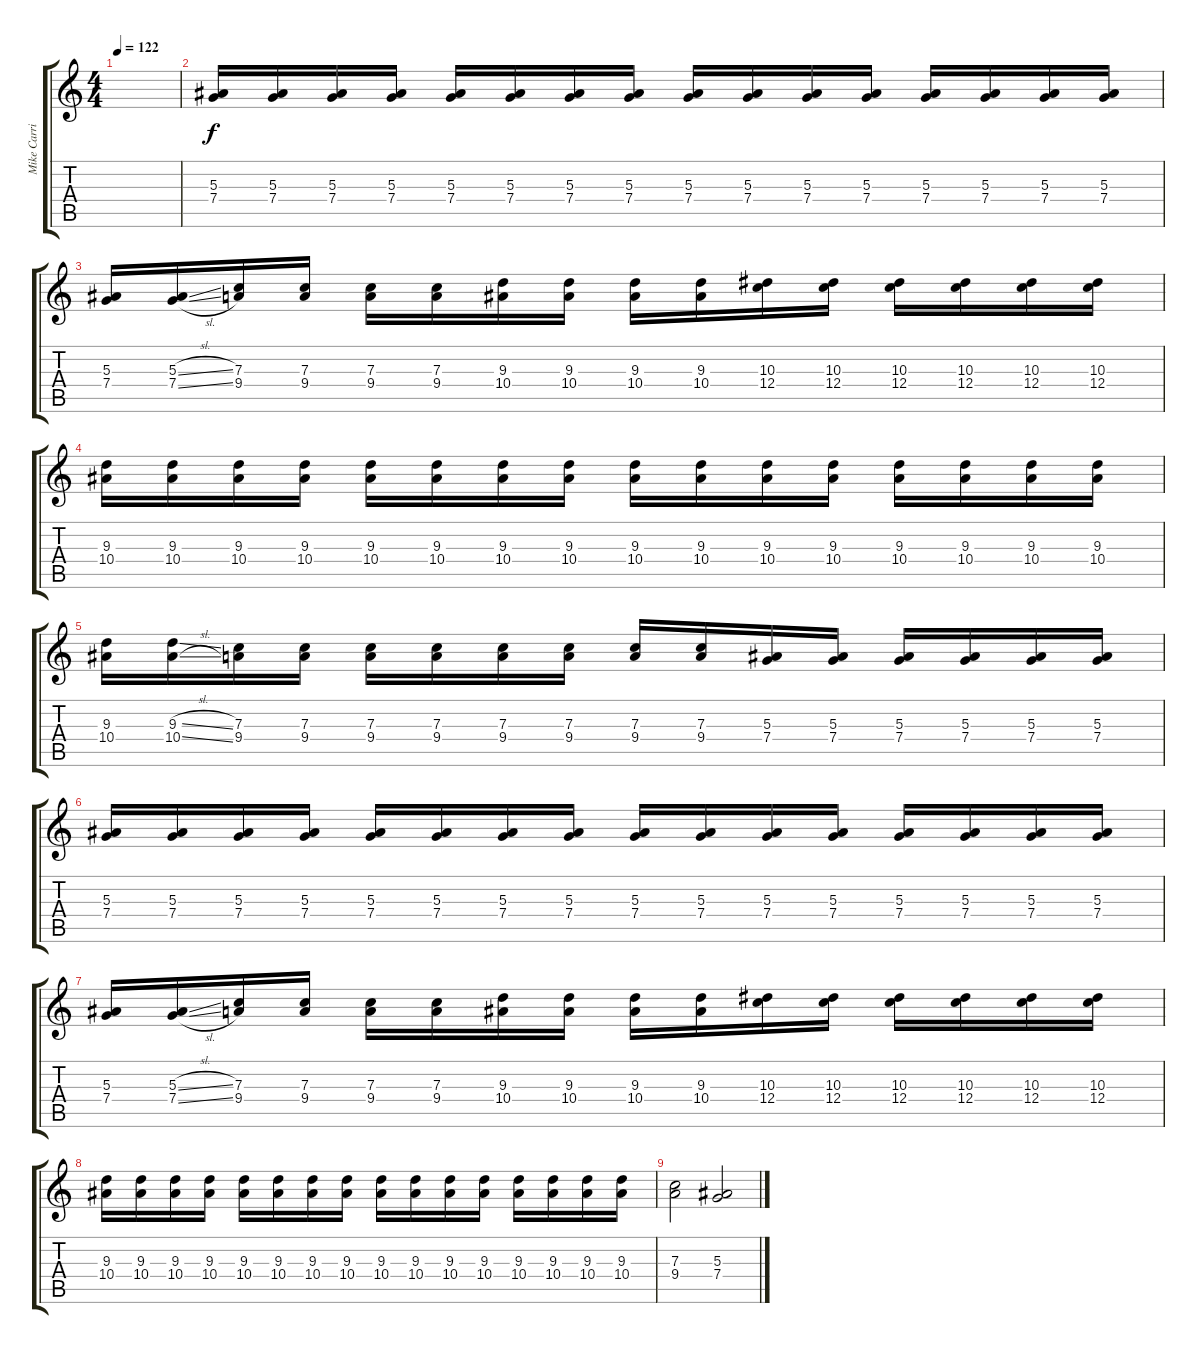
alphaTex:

\track ("Mike Carrigan" "Mike Carri") {instrument overdrivenguitar}
\staff {score tabs}
\tuning (D4 A3 F3 C3 G2 C2) {hide}
\ts (4 4)
\tempo 122
\clef g2
\ks c
|
(5.3 7.4).16 (5.3 7.4).16 (5.3 7.4).16 (5.3 7.4).16 (5.3 7.4).16 (5.3 7.4).16 (5.3 7.4).16 (5.3 7.4).16 (5.3 7.4).16 (5.3 7.4).16 (5.3 7.4).16 (5.3 7.4).16 (5.3 7.4).16 (5.3 7.4).16 (5.3 7.4).16 (5.3 7.4).16 |
(5.3 7.4).16 (5.3{sl} 7.4{sl}).16 (7.3 9.4).16 (7.3 9.4).16 (7.3 9.4).16 (7.3 9.4).16 (9.3 10.4).16 (9.3 10.4).16 (9.3 10.4).16 (9.3 10.4).16 (10.3 12.4).16 (10.3 12.4).16 (10.3 12.4).16 (10.3 12.4).16 (10.3 12.4).16 (10.3 12.4).16 |
(9.3 10.4).16 (9.3 10.4).16 (9.3 10.4).16 (9.3 10.4).16 (9.3 10.4).16 (9.3 10.4).16 (9.3 10.4).16 (9.3 10.4).16 (9.3 10.4).16 (9.3 10.4).16 (9.3 10.4).16 (9.3 10.4).16 (9.3 10.4).16 (9.3 10.4).16 (9.3 10.4).16 (9.3 10.4).16 |
(9.3 10.4).16 (9.3{sl} 10.4{sl}).16 (7.3 9.4).16 (7.3 9.4).16 (7.3 9.4).16 (7.3 9.4).16 (7.3 9.4).16 (7.3 9.4).16 (7.3 9.4).16 (7.3 9.4).16 (5.3 7.4).16 (5.3 7.4).16 (5.3 7.4).16 (5.3 7.4).16 (5.3 7.4).16 (5.3 7.4).16 |
(5.3 7.4).16 (5.3 7.4).16 (5.3 7.4).16 (5.3 7.4).16 (5.3 7.4).16 (5.3 7.4).16 (5.3 7.4).16 (5.3 7.4).16 (5.3 7.4).16 (5.3 7.4).16 (5.3 7.4).16 (5.3 7.4).16 (5.3 7.4).16 (5.3 7.4).16 (5.3 7.4).16 (5.3 7.4).16 |
(5.3 7.4).16 (5.3{sl} 7.4{sl}).16 (7.3 9.4).16 (7.3 9.4).16 (7.3 9.4).16 (7.3 9.4).16 (9.3 10.4).16 (9.3 10.4).16 (9.3 10.4).16 (9.3 10.4).16 (10.3 12.4).16 (10.3 12.4).16 (10.3 12.4).16 (10.3 12.4).16 (10.3 12.4).16 (10.3 12.4).16 |
(9.3 10.4).16 (9.3 10.4).16 (9.3 10.4).16 (9.3 10.4).16 (9.3 10.4).16 (9.3 10.4).16 (9.3 10.4).16 (9.3 10.4).16 (9.3 10.4).16 (9.3 10.4).16 (9.3 10.4).16 (9.3 10.4).16 (9.3 10.4).16 (9.3 10.4).16 (9.3 10.4).16 (9.3 10.4).16 |
(7.3 9.4).2 (5.3 7.4).2
